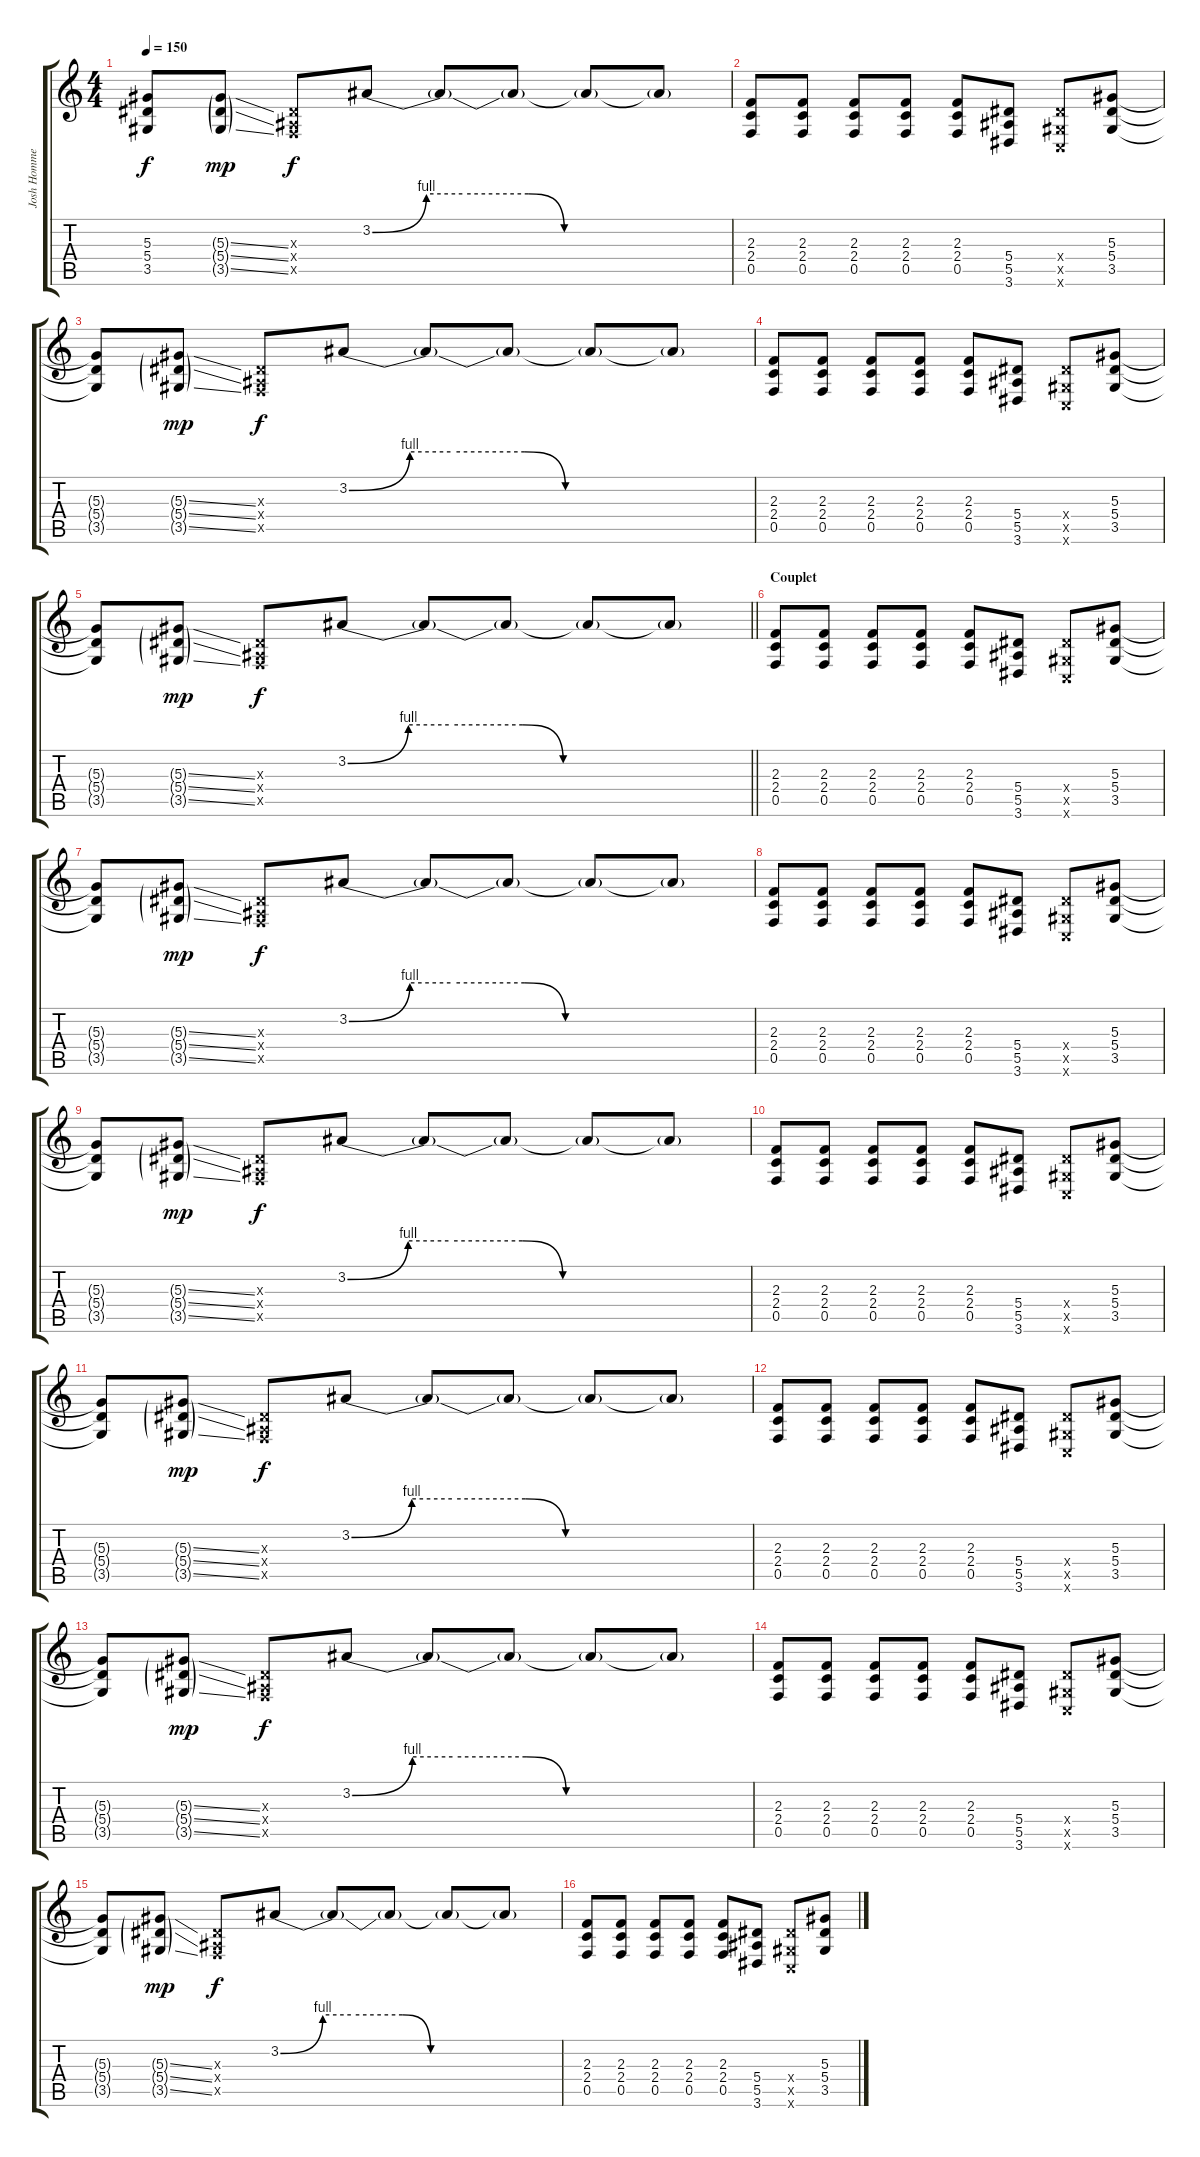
\track ("Josh Homme" "Josh Homme") {instrument distortionguitar}
\staff {score tabs}
\tuning (C4 G3 Eb3 Bb2 F2 C2) {hide}
\ts (4 4)
\tempo 150
\clef g2
\ks c
(5.3{t} 5.4{t} 3.5{t}).8{dy f} (5.3{ss g} 5.4{ss g} 3.5{ss g}).8{dy mp} (0.3{x} 0.4{x} 0.5{x}).8{dy f} 3.2{be (custom 0 0 9 4 15 4 26 4 32 0 45 0 60 0)}.8 3.2{t}.8 3.2{t}.8 3.2{t}.8 3.2{t}.8 |
(2.3 2.4 0.5).8 (2.3 2.4 0.5).8 (2.3 2.4 0.5).8 (2.3 2.4 0.5).8 (2.3 2.4 0.5).8 (5.4 5.5 3.6).8 (5.4{x} 3.5{x} 0.6{x}).8 (5.3 5.4 3.5).8 |
(5.3{t} 5.4{t} 3.5{t}).8 (5.3{ss g} 5.4{ss g} 3.5{ss g}).8{dy mp} (0.3{x} 0.4{x} 0.5{x}).8{dy f} 3.2{be (custom 0 0 9 4 15 4 26 4 32 0 45 0 60 0)}.8 3.2{t}.8 3.2{t}.8 3.2{t}.8 3.2{t}.8 |
(2.3 2.4 0.5).8 (2.3 2.4 0.5).8 (2.3 2.4 0.5).8 (2.3 2.4 0.5).8 (2.3 2.4 0.5).8 (5.4 5.5 3.6).8 (5.4{x} 3.5{x} 0.6{x}).8 (5.3 5.4 3.5).8 |
\barLineRight lightlight
(5.3{t} 5.4{t} 3.5{t}).8 (5.3{ss g} 5.4{ss g} 3.5{ss g}).8{dy mp} (0.3{x} 0.4{x} 0.5{x}).8{dy f} 3.2{be (custom 0 0 9 4 15 4 26 4 32 0 45 0 60 0)}.8 3.2{t}.8 3.2{t}.8 3.2{t}.8 3.2{t}.8 |
\section ("" "Couplet")
(2.3 2.4 0.5).8 (2.3 2.4 0.5).8 (2.3 2.4 0.5).8 (2.3 2.4 0.5).8 (2.3 2.4 0.5).8 (5.4 5.5 3.6).8 (5.4{x} 3.5{x} 0.6{x}).8 (5.3 5.4 3.5).8 |
(5.3{t} 5.4{t} 3.5{t}).8 (5.3{ss g} 5.4{ss g} 3.5{ss g}).8{dy mp} (0.3{x} 0.4{x} 0.5{x}).8{dy f} 3.2{be (custom 0 0 9 4 15 4 26 4 32 0 45 0 60 0)}.8 3.2{t}.8 3.2{t}.8 3.2{t}.8 3.2{t}.8 |
(2.3 2.4 0.5).8 (2.3 2.4 0.5).8 (2.3 2.4 0.5).8 (2.3 2.4 0.5).8 (2.3 2.4 0.5).8 (5.4 5.5 3.6).8 (5.4{x} 3.5{x} 0.6{x}).8 (5.3 5.4 3.5).8 |
(5.3{t} 5.4{t} 3.5{t}).8 (5.3{ss g} 5.4{ss g} 3.5{ss g}).8{dy mp} (0.3{x} 0.4{x} 0.5{x}).8{dy f} 3.2{be (custom 0 0 9 4 15 4 26 4 32 0 45 0 60 0)}.8 3.2{t}.8 3.2{t}.8 3.2{t}.8 3.2{t}.8 |
(2.3 2.4 0.5).8 (2.3 2.4 0.5).8 (2.3 2.4 0.5).8 (2.3 2.4 0.5).8 (2.3 2.4 0.5).8 (5.4 5.5 3.6).8 (5.4{x} 3.5{x} 0.6{x}).8 (5.3 5.4 3.5).8 |
(5.3{t} 5.4{t} 3.5{t}).8 (5.3{ss g} 5.4{ss g} 3.5{ss g}).8{dy mp} (0.3{x} 0.4{x} 0.5{x}).8{dy f} 3.2{be (custom 0 0 9 4 15 4 26 4 32 0 45 0 60 0)}.8 3.2{t}.8 3.2{t}.8 3.2{t}.8 3.2{t}.8 |
(2.3 2.4 0.5).8 (2.3 2.4 0.5).8 (2.3 2.4 0.5).8 (2.3 2.4 0.5).8 (2.3 2.4 0.5).8 (5.4 5.5 3.6).8 (5.4{x} 3.5{x} 0.6{x}).8 (5.3 5.4 3.5).8 |
(5.3{t} 5.4{t} 3.5{t}).8 (5.3{ss g} 5.4{ss g} 3.5{ss g}).8{dy mp} (0.3{x} 0.4{x} 0.5{x}).8{dy f} 3.2{be (custom 0 0 9 4 15 4 26 4 32 0 45 0 60 0)}.8 3.2{t}.8 3.2{t}.8 3.2{t}.8 3.2{t}.8 |
(2.3 2.4 0.5).8 (2.3 2.4 0.5).8 (2.3 2.4 0.5).8 (2.3 2.4 0.5).8 (2.3 2.4 0.5).8 (5.4 5.5 3.6).8 (5.4{x} 3.5{x} 0.6{x}).8 (5.3 5.4 3.5).8 |
(5.3{t} 5.4{t} 3.5{t}).8 (5.3{ss g} 5.4{ss g} 3.5{ss g}).8{dy mp} (0.3{x} 0.4{x} 0.5{x}).8{dy f} 3.2{be (custom 0 0 9 4 15 4 26 4 32 0 45 0 60 0)}.8 3.2{t}.8 3.2{t}.8 3.2{t}.8 3.2{t}.8 |
(2.3 2.4 0.5).8 (2.3 2.4 0.5).8 (2.3 2.4 0.5).8 (2.3 2.4 0.5).8 (2.3 2.4 0.5).8 (5.4 5.5 3.6).8 (5.4{x} 3.5{x} 0.6{x}).8 (5.3 5.4 3.5).8
